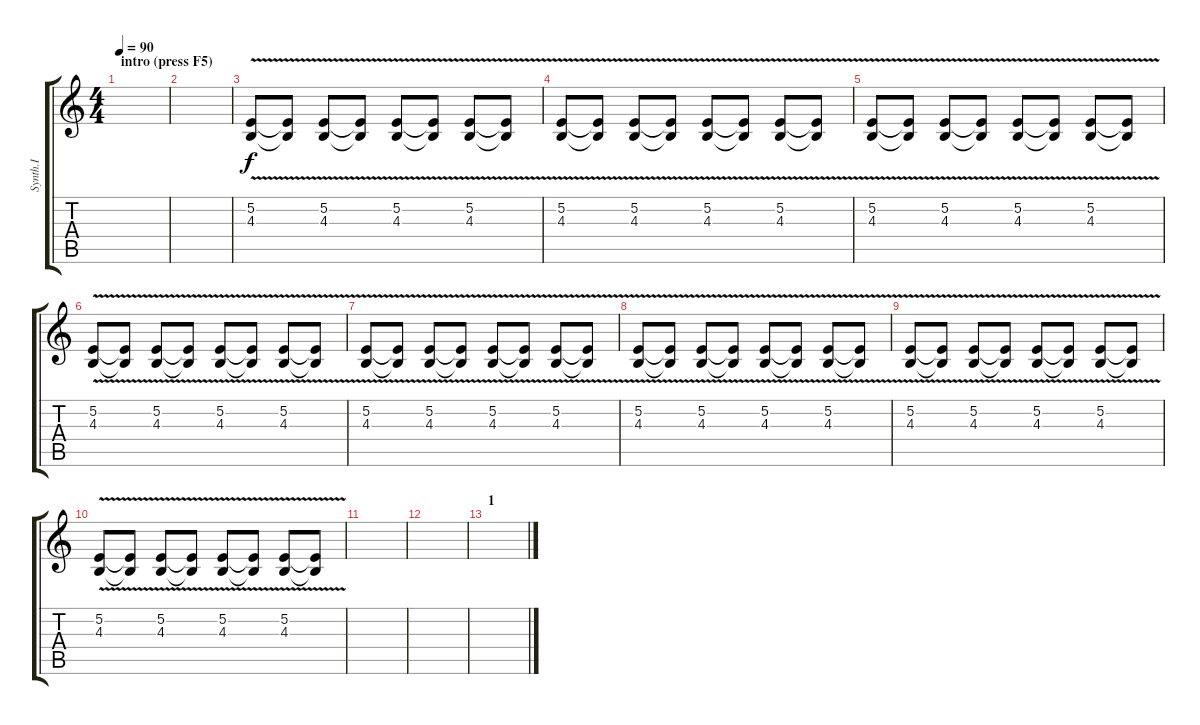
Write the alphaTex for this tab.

\track ("Synth.I" "Synth.I") {instrument altosax}
\staff {score tabs}
\tuning (E4 B3 G3 D3 A2 E2) {hide}
\ts (4 4)
\section ("" "intro (press F5)")
\tempo 90
\clef g2
\ks c
|
|
(5.2 4.3{v}).8 (5.2{t} 4.3{t}).8 (5.2 4.3{v}).8 (5.2{t} 4.3{t}).8 (5.2 4.3{v}).8 (5.2{t} 4.3{t}).8 (5.2 4.3{v}).8 (5.2{t} 4.3{t}).8 |
(5.2 4.3{v}).8 (5.2{t} 4.3{t}).8 (5.2 4.3{v}).8 (5.2{t} 4.3{t}).8 (5.2 4.3{v}).8 (5.2{t} 4.3{t}).8 (5.2 4.3{v}).8 (5.2{t} 4.3{t}).8 |
(5.2 4.3{v}).8 (5.2{t} 4.3{t}).8 (5.2 4.3{v}).8 (5.2{t} 4.3{t}).8 (5.2 4.3{v}).8 (5.2{t} 4.3{t}).8 (5.2 4.3{v}).8 (5.2{t} 4.3{t}).8 |
(5.2 4.3{v}).8 (5.2{t} 4.3{t}).8 (5.2 4.3{v}).8 (5.2{t} 4.3{t}).8 (5.2 4.3{v}).8 (5.2{t} 4.3{t}).8 (5.2 4.3{v}).8 (5.2{t} 4.3{t}).8 |
(5.2 4.3{v}).8 (5.2{t} 4.3{t}).8 (5.2 4.3{v}).8 (5.2{t} 4.3{t}).8 (5.2 4.3{v}).8 (5.2{t} 4.3{t}).8 (5.2 4.3{v}).8 (5.2{t} 4.3{t}).8 |
(5.2 4.3{v}).8 (5.2{t} 4.3{t}).8 (5.2 4.3{v}).8 (5.2{t} 4.3{t}).8 (5.2 4.3{v}).8 (5.2{t} 4.3{t}).8 (5.2 4.3{v}).8 (5.2{t} 4.3{t}).8 |
(5.2 4.3{v}).8 (5.2{t} 4.3{t}).8 (5.2 4.3{v}).8 (5.2{t} 4.3{t}).8 (5.2 4.3{v}).8 (5.2{t} 4.3{t}).8 (5.2 4.3{v}).8 (5.2{t} 4.3{t}).8 |
(5.2 4.3{v}).8 (5.2{t} 4.3{t}).8 (5.2 4.3{v}).8 (5.2{t} 4.3{t}).8 (5.2 4.3{v}).8 (5.2{t} 4.3{t}).8 (5.2 4.3{v}).8 (5.2{t} 4.3{t}).8 |
|
|
\section ("" "1")
